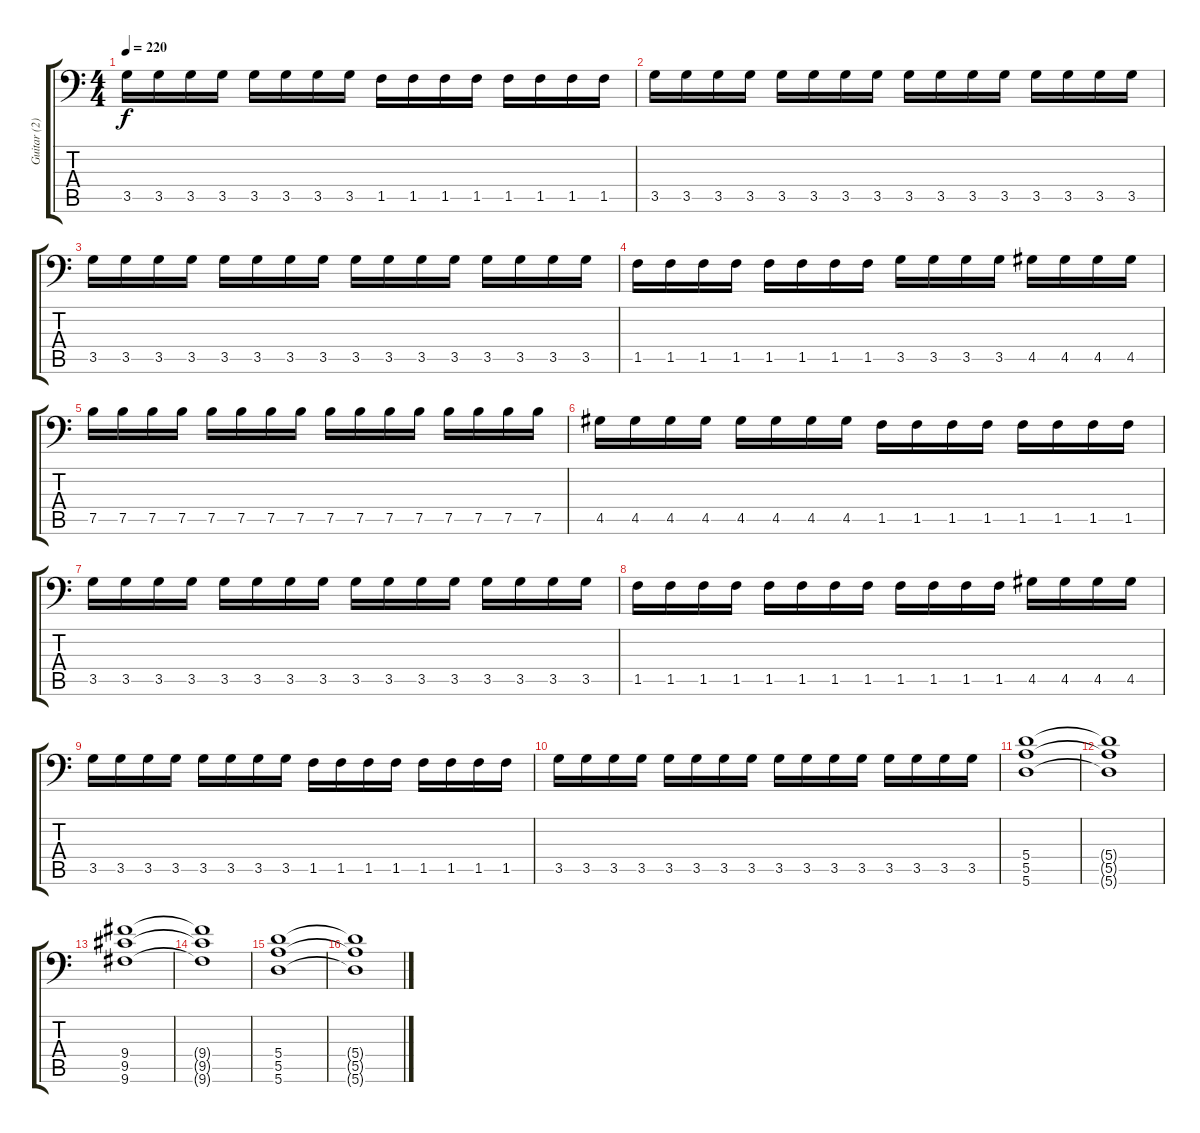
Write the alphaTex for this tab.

\track ("Guitar (2)" "Guitar (2)") {instrument distortionguitar}
\staff {score tabs}
\tuning (B3 Gb3 D3 A2 E2 A1) {hide}
\ts (4 4)
\tempo 220
\clef f4
\ks c
3.5.16{dy f} 3.5.16 3.5.16 3.5.16 3.5.16 3.5.16 3.5.16 3.5.16 1.5.16 1.5.16 1.5.16 1.5.16 1.5.16 1.5.16 1.5.16 1.5.16 |
3.5.16 3.5.16 3.5.16 3.5.16 3.5.16 3.5.16 3.5.16 3.5.16 3.5.16 3.5.16 3.5.16 3.5.16 3.5.16 3.5.16 3.5.16 3.5.16 |
3.5.16 3.5.16 3.5.16 3.5.16 3.5.16 3.5.16 3.5.16 3.5.16 3.5.16 3.5.16 3.5.16 3.5.16 3.5.16 3.5.16 3.5.16 3.5.16 |
1.5.16 1.5.16 1.5.16 1.5.16 1.5.16 1.5.16 1.5.16 1.5.16 3.5.16 3.5.16 3.5.16 3.5.16 4.5.16 4.5.16 4.5.16 4.5.16 |
7.5.16 7.5.16 7.5.16 7.5.16 7.5.16 7.5.16 7.5.16 7.5.16 7.5.16 7.5.16 7.5.16 7.5.16 7.5.16 7.5.16 7.5.16 7.5.16 |
4.5.16 4.5.16 4.5.16 4.5.16 4.5.16 4.5.16 4.5.16 4.5.16 1.5.16 1.5.16 1.5.16 1.5.16 1.5.16 1.5.16 1.5.16 1.5.16 |
3.5.16 3.5.16 3.5.16 3.5.16 3.5.16 3.5.16 3.5.16 3.5.16 3.5.16 3.5.16 3.5.16 3.5.16 3.5.16 3.5.16 3.5.16 3.5.16 |
1.5.16 1.5.16 1.5.16 1.5.16 1.5.16 1.5.16 1.5.16 1.5.16 1.5.16 1.5.16 1.5.16 1.5.16 4.5.16 4.5.16 4.5.16 4.5.16 |
3.5.16 3.5.16 3.5.16 3.5.16 3.5.16 3.5.16 3.5.16 3.5.16 1.5.16 1.5.16 1.5.16 1.5.16 1.5.16 1.5.16 1.5.16 1.5.16 |
3.5.16 3.5.16 3.5.16 3.5.16 3.5.16 3.5.16 3.5.16 3.5.16 3.5.16 3.5.16 3.5.16 3.5.16 3.5.16 3.5.16 3.5.16 3.5.16 |
(5.4 5.5 5.6).1 |
(5.4{t} 5.5{t} 5.6{t}).1 |
(9.4 9.5 9.6).1 |
(9.4{t} 9.5{t} 9.6{t}).1 |
(5.4 5.5 5.6).1 |
(5.4{t} 5.5{t} 5.6{t}).1
